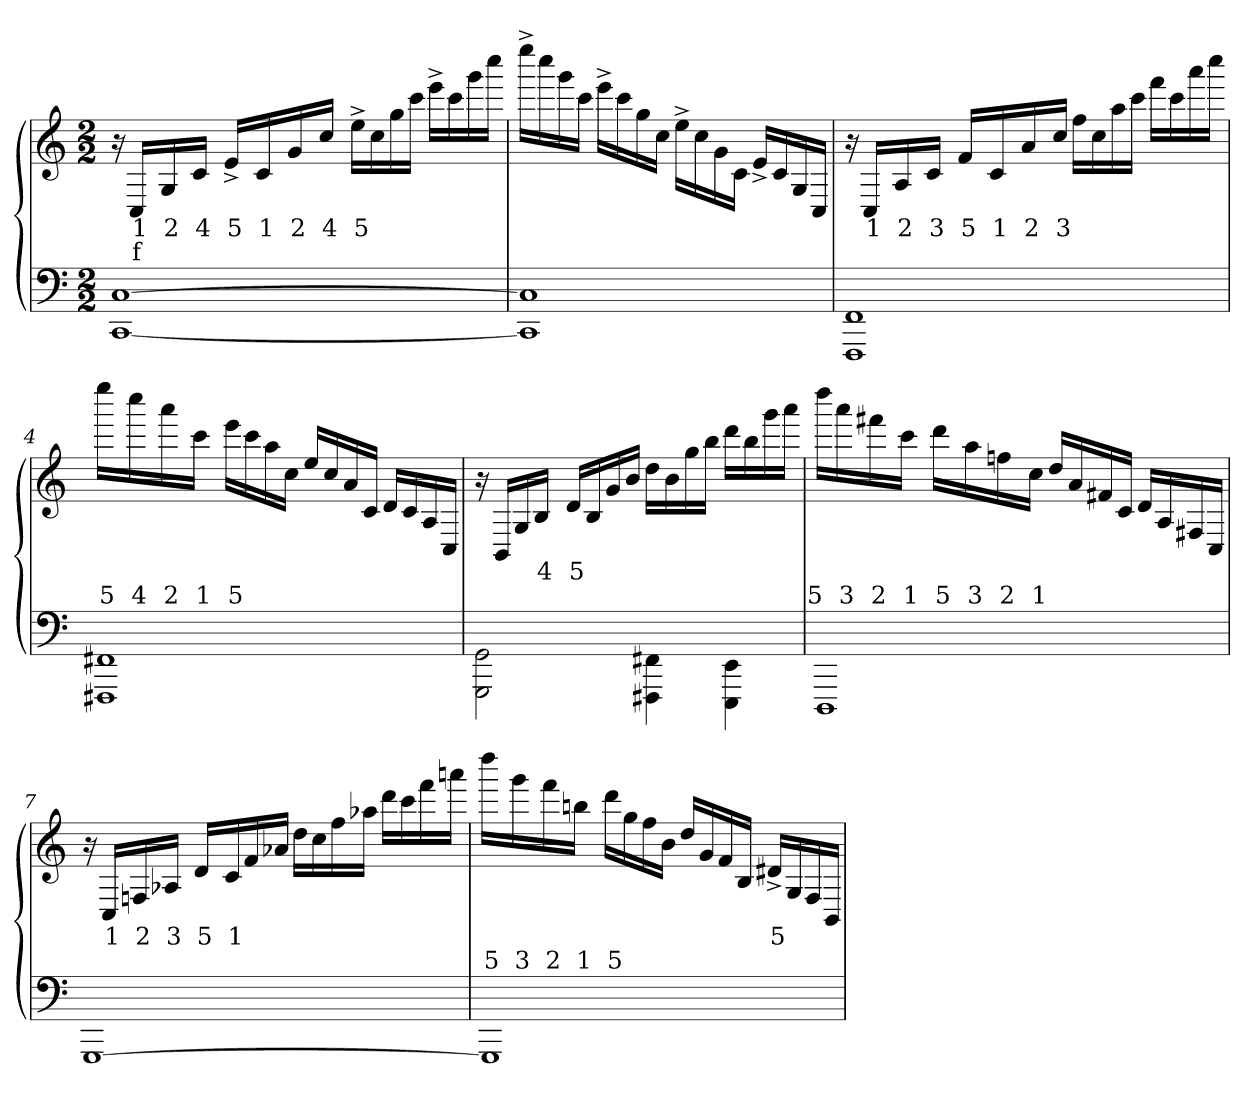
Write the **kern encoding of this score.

**kern	**kern	**text	**text
*part2	*part1	*part1	*part1
*staff2	*staff1	*staff1	*staff1
*clefF4	*clefG2	*	*
*k[]	*k[]	*	*
*M2/2	*M2/2	*	*
=1	=1	=1	=1
[1C [1CC	16r	.	.
.	16CLL	1	f
.	16G	2	.
.	16cJJ	4	.
.	16e^>LL	5	.
.	16c	1	.
.	16g	2	.
.	16ccJJ	4	.
.	16ee^>LL	5	.
.	16cc	.	.
.	16gg	.	.
.	16cccJJ	.	.
.	16eee^>LL	.	.
.	16ccc\	.	.
.	16ggg	.	.
.	16ccccJJ	.	.
=2	=2	=2	=2
1C] 1CC]	16eeee^>\LL	.	.
.	16cccc	.	.
.	16ggg	.	.
.	16cccJJ	.	.
.	16eee^>LL	.	.
.	16ccc	.	.
.	16gg	.	.
.	16ccJJ	.	.
.	16ee^>\LL	.	.
.	16cc	.	.
.	16g	.	.
.	16cJJ	.	.
.	16e^>LL	.	.
.	16c	.	.
.	16G	.	.
.	16CJJ	.	.
=3	=3	=3	=3
1FF 1FFF	16r	.	.
.	16CLL	1	.
.	16A	2	.
.	16cJJ	3	.
.	16fLL	5	.
.	16c	1	.
.	16a	2	.
.	16ccJJ	3	.
.	16ffLL	.	.
.	16cc	.	.
.	16aa	.	.
.	16cccJJ	.	.
.	16fffLL	.	.
.	16ccc	.	.
.	16aaa	.	.
.	16ccccJJ	.	.
=4	=4	=4	=4
1FF#X 1FFF#X	16eeeeLL	.	5
.	16cccc	.	4
.	16aaa	.	2
.	16cccJJ	.	1
.	16eeeLL	.	5
.	16ccc	.	.
.	16aa	.	.
.	16ccJJ	.	.
.	16eeLL	.	.
.	16cc	.	.
.	16a	.	.
.	16cJJ	.	.
.	16dLL	.	.
.	16c	.	.
.	16A	.	.
.	16CJJ	.	.
=5	=5	=5	=5
2GG\ 2GGG\	16r	.	.
.	16BBLL	.	.
.	16G	.	.
.	16BJJ	4	.
.	16dLL	5	.
.	16B	.	.
.	16g	.	.
.	16bJJ	.	.
4FF#X\ 4FFF#X\	16ddLL	.	.
.	16b	.	.
.	16gg	.	.
.	16bbJJ	.	.
4EE\ 4EEE\	16dddLL	.	.
.	16bb	.	.
.	16ggg	.	.
.	16aaaJJ	.	.
=6	=6	=6	=6
1DDD	16ddddLL	.	5
.	16aaa	.	3
.	16fff#X	.	2
.	16cccJJ	.	1
.	16dddLL	.	5
.	16aa	.	3
.	16ffn	.	2
.	16ccJJ	.	1
.	16ddLL	.	.
.	16a	.	.
.	16f#X	.	.
.	16cJJ	.	.
.	16dLL	.	.
.	16A	.	.
.	16F#	.	.
.	16CJJ	.	.
=7	=7	=7	=7
[1GGG\	16r	.	.
.	16CLL	1	.
.	16Fn	2	.
.	16A-XJJ	3	.
.	16dLL	5	.
.	16c	1	.
.	16f	.	.
.	16a-JJ	.	.
.	16ddLL	.	.
.	16cc	.	.
.	16ff	.	.
.	16aa-JJ	.	.
.	16dddLL	.	.
.	16ccc	.	.
.	16fff	.	.
.	16aaanJJ	.	.
=8	=8	=8	=8
1GGG]	16ddddLL	.	5
.	16ggg	.	3
.	16fff	.	2
.	16bbnJJ	.	1
.	16dddLL	.	5
.	16gg	.	.
.	16ff	.	.
.	16bJJ	.	.
.	16ddLL	.	.
.	16g	.	.
.	16f	.	.
.	16BJJ	.	.
.	16d#X^>LL	5	.
.	16G	.	.
.	16F	.	.
.	16BBJJ	.	.
=	=	=	=
*-	*-	*-	*-
